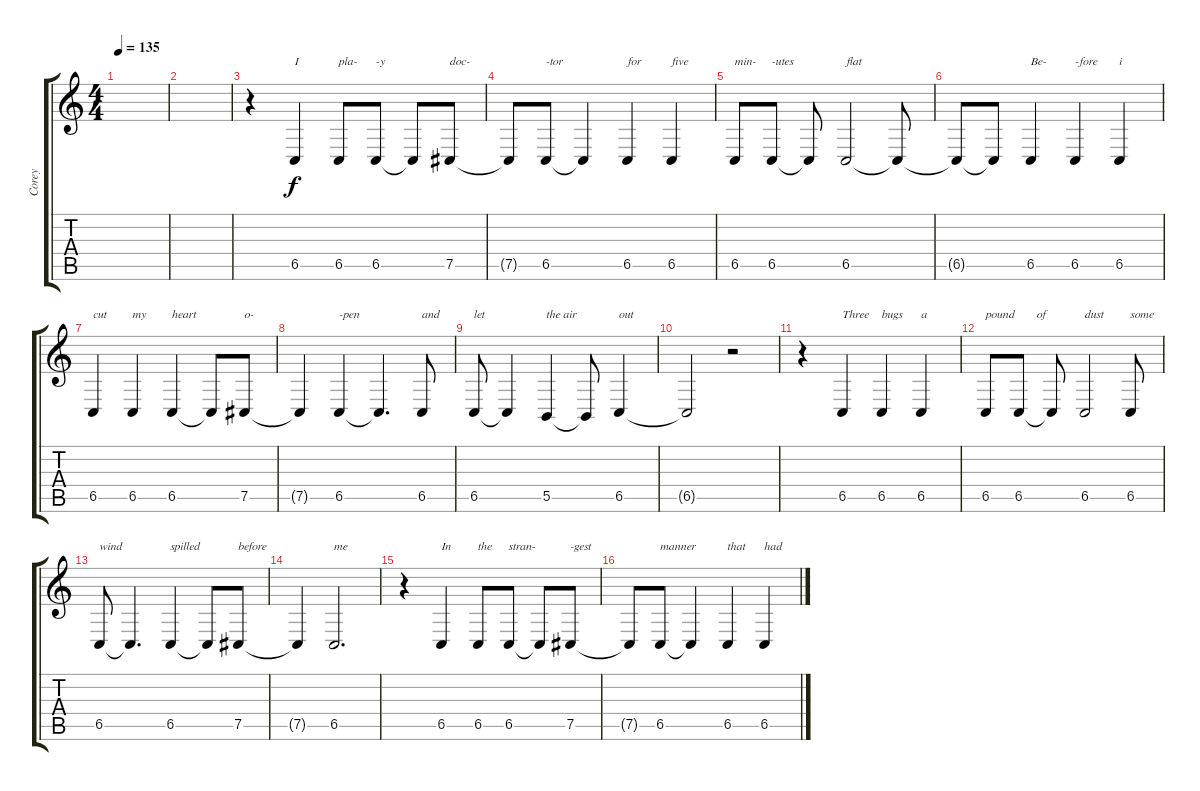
\track ("Corey" "Corey") {instrument cello}
\staff {score tabs}
\tuning (Db4 Ab3 E3 B2 Gb2 B1) {hide}
\ts (4 4)
\tempo 135
\clef g2
\ks c
|
|
r.4 6.5.4{txt "I"} 6.5.8{txt "pla-"} 6.5.8{txt "-y"} 6.5{t}.8 7.5.8{txt "doc-"} |
7.5{t}.8 6.5.8{txt "-tor"} 6.5{t}.4 6.5.4{txt "for"} 6.5.4{txt "five"} |
6.5.8{txt "min-"} 6.5.8{txt "-utes"} 6.5{t}.8 6.5.2{txt "flat"} 6.5{t}.8 |
6.5{t}.8 6.5{t}.8 6.5.4{txt "Be-"} 6.5.4{txt "-fore"} 6.5.4{txt "i"} |
6.5.4{txt "cut"} 6.5.4{txt "my"} 6.5.4{txt "heart "} 6.5{t}.8 7.5.8{txt "o-"} |
7.5{t}.4 6.5.4{txt "-pen"} 6.5{t}.4{d} 6.5.8{txt "and"} |
6.5.8{txt "let"} 6.5{t}.4 5.5.4{txt "the air"} 5.5{t}.8 6.5.4{txt "out"} |
6.5{t}.2 r.2 |
r.4 6.5.4{txt "Three"} 6.5.4{txt "bugs"} 6.5.4{txt "a"} |
6.5.8{txt "pound"} 6.5.8{txt "      of"} 6.5{t}.8 6.5.2{txt "dust"} 6.5.8{txt "some"} |
6.5.8{txt "wind"} 6.5{t}.4{d} 6.5.4{txt "spilled"} 6.5{t}.8 7.5.8{txt "before"} |
7.5{t}.4 6.5.2{d txt "me"} |
r.4 6.5.4{txt "In"} 6.5.8{txt "the "} 6.5.8{txt "stran- "} 6.5{t}.8 7.5.8{txt "-gest "} |
7.5{t}.8 6.5.8{txt "manner "} 6.5{t}.4 6.5.4{txt "that"} 6.5.4{txt "had"}
